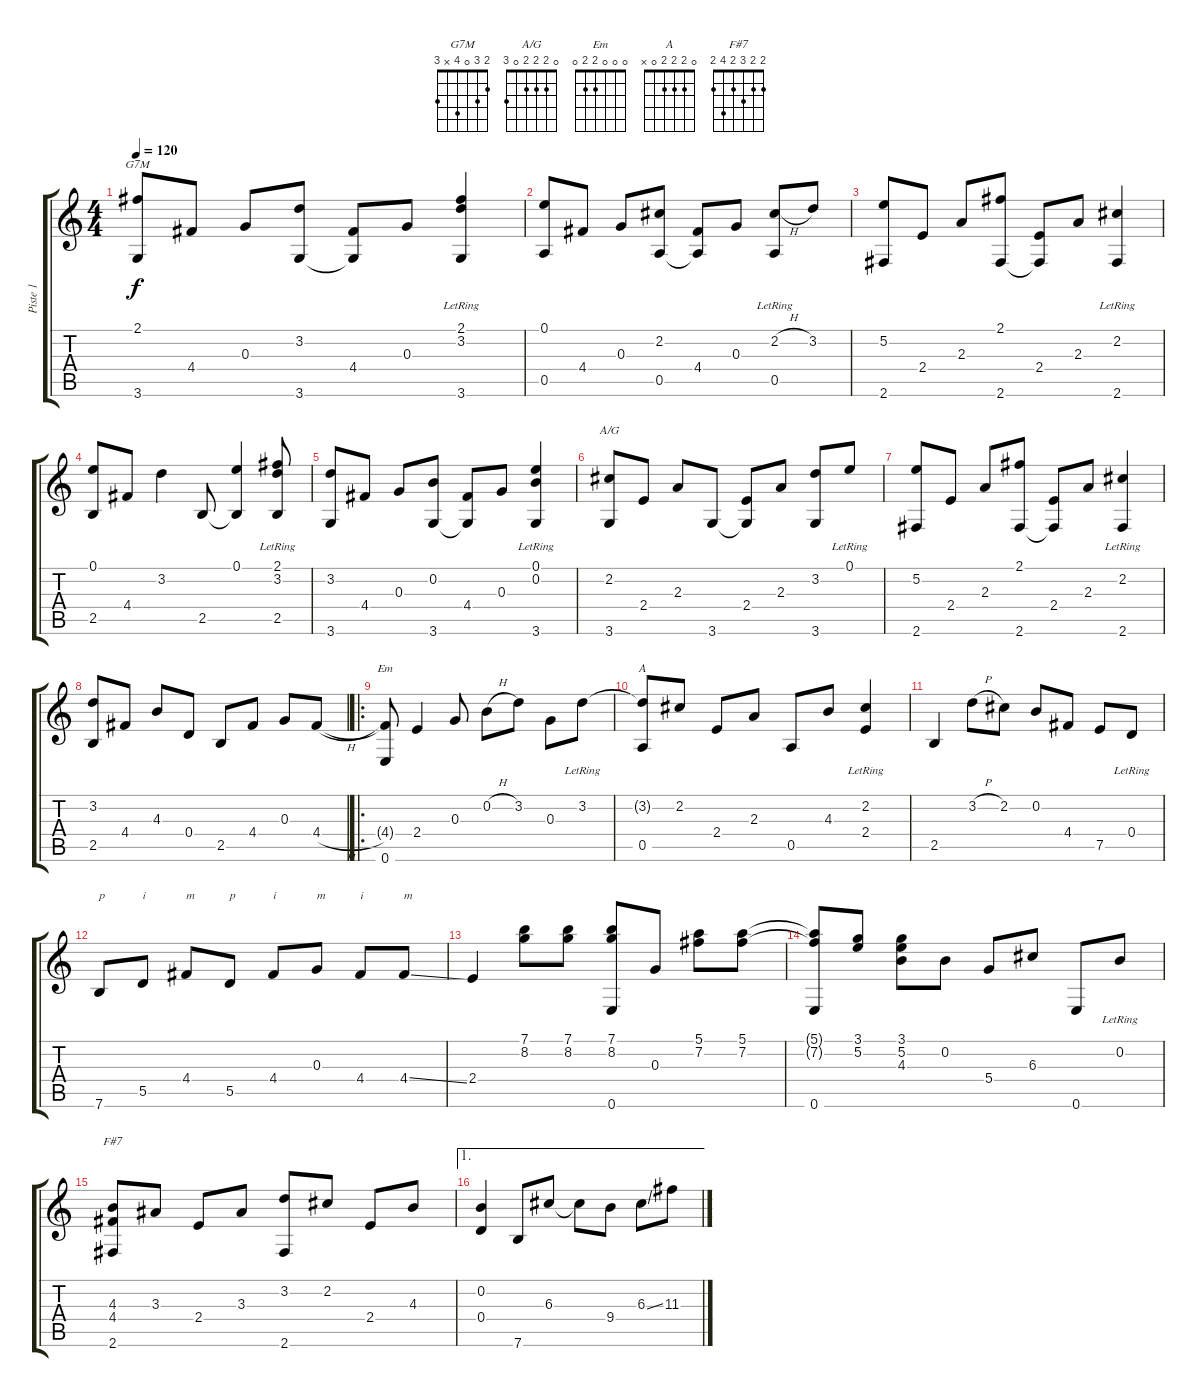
\track ("Piste 1" "Piste 1") {instrument acousticguitarsteel}
\staff {score tabs}
\tuning (E4 B3 G3 D3 A2 E2) {hide}
\chord ("G7M" 2 3 0 4 x 3)
\chord ("A/G" 0 2 2 2 0 3)
\chord ("Em" 0 0 0 2 2 0)
\chord ("A" 0 2 2 2 0 x)
\chord ("F#7" 2 2 3 2 4 2)
\ts (4 4)
\tempo 120
\clef g2
\ks c
(2.1 3.6).8{ch "G7M" dy f instrument acousticguitarsteel} 4.4.8 0.3.8 (3.2 3.6).8 (4.4 3.6{t}).8 0.3.8 (2.1{lr} 3.2{lr} 3.6{lr}).4 |
(0.1 0.5).8 4.4.8 0.3.8 (2.2 0.5).8 (4.4 0.5{t}).8 0.3.8 (2.2{h} 0.5{lr}).8 3.2.8 |
(5.2 2.6).8 2.4.8 2.3.8 (2.1 2.6).8 (2.4 2.6{t}).8 2.3.8 (2.2{lr} 2.6{lr}).4 |
(0.1 2.5).8 4.4.8 3.2.4 2.5.8 (0.1 2.5{t}).4 (2.1{lr} 3.2{lr} 2.5{lr}).8 |
(3.2 3.6).8 4.4.8 0.3.8 (0.2 3.6).8 (4.4 3.6{t}).8 0.3.8 (0.1{lr} 0.2{lr} 3.6{lr}).4 |
(2.2 3.6).8{ch "A/G"} 2.4.8 2.3.8 3.6.8 (2.4 3.6{t}).8 2.3.8 (3.2 3.6).8 0.1{lr}.8 |
(5.2 2.6).8 2.4.8 2.3.8 (2.1 2.6).8 (2.4 2.6{t}).8 2.3.8 (2.2{lr} 2.6{lr}).4 |
(3.2 2.5).8 4.4.8 4.3.8 0.4.8 2.5.8 4.4.8 0.3.8 4.4{h}.8 |
\ro
(4.4{t} 0.6).8{ch "Em"} 2.4.4 0.3.8 0.2{h}.8 3.2.8 0.3.8 3.2{lr}.8 |
(3.2{t} 0.5).8{ch "A"} 2.2.8 2.4.8 2.3.8 0.5.8 4.3.8 (2.2{lr} 2.4).4 |
2.5.4 3.2{h}.8 2.2.8 0.2.8 4.4.8 7.5.8 0.4{lr}.8 |
7.6.8{txt "p"} 5.5.8{txt "i"} 4.4.8{txt "m"} 5.5.8{txt "p"} 4.4.8{txt "i"} 0.3.8{txt "m"} 4.4.8{txt "i"} 4.4{ss}.8{txt "m"} |
2.4.4 (7.1 8.2).8 (7.1 8.2).8 (7.1 8.2 0.6).8 0.3.8 (5.1 7.2).8 (5.1 7.2).8 |
(5.1{t} 7.2{t} 0.6).8 (3.1 5.2).8 (3.1 5.2 4.3).8 0.2.8 5.4.8 6.3.8 0.6.8 0.2{lr}.8 |
(4.3 4.4 2.6).8{ch "F#7"} 3.3.8 2.4.8 3.3.8 (3.2 2.6).8 2.2.8 2.4.8 4.3.8 |
\ae 1
(0.2 0.4).4 7.6.8 6.3.8 6.3{t}.8 9.4.8 6.3{ss}.8 11.3.8
